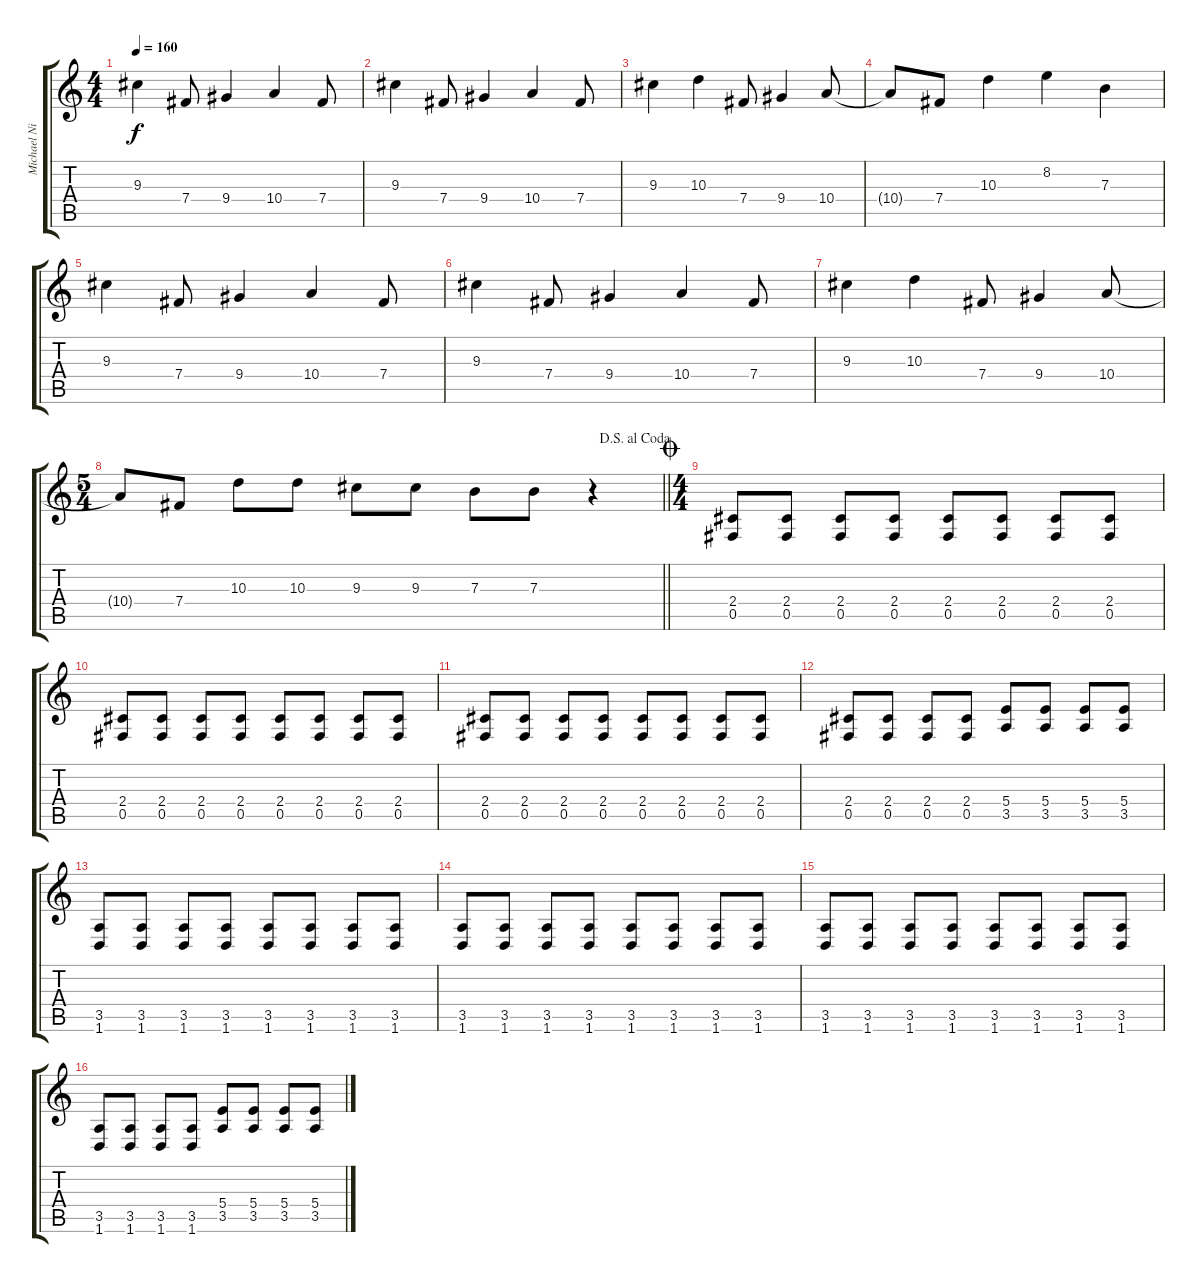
\track ("Michael Niklasson" "Michael Ni") {instrument overdrivenguitar}
\staff {score tabs}
\tuning (Db4 Ab3 E3 B2 Gb2 Db2) {hide}
\ts (4 4)
\tempo 160
\clef g2
\ks c
9.3.4{dy f} 7.4.8 9.4.4 10.4.4 7.4.8 |
9.3.4 7.4.8 9.4.4 10.4.4 7.4.8 |
9.3.4 10.3.4 7.4.8 9.4.4 10.4.8 |
10.4{t}.8 7.4.8 10.3.4 8.2.4 7.3.4 |
9.3.4 7.4.8 9.4.4 10.4.4 7.4.8 |
9.3.4 7.4.8 9.4.4 10.4.4 7.4.8 |
9.3.4 10.3.4 7.4.8 9.4.4 10.4.8 |
\ts (5 4)
\jump dalsegnoalcoda
\barLineRight lightlight
10.4{t}.8 7.4.8 10.3.8 10.3.8 9.3.8 9.3.8 7.3.8 7.3.8 r.4 |
\ts (4 4)
\jump coda
(2.4 0.5).8 (2.4 0.5).8 (2.4 0.5).8 (2.4 0.5).8 (2.4 0.5).8 (2.4 0.5).8 (2.4 0.5).8 (2.4 0.5).8 |
(2.4 0.5).8 (2.4 0.5).8 (2.4 0.5).8 (2.4 0.5).8 (2.4 0.5).8 (2.4 0.5).8 (2.4 0.5).8 (2.4 0.5).8 |
(2.4 0.5).8 (2.4 0.5).8 (2.4 0.5).8 (2.4 0.5).8 (2.4 0.5).8 (2.4 0.5).8 (2.4 0.5).8 (2.4 0.5).8 |
(2.4 0.5).8 (2.4 0.5).8 (2.4 0.5).8 (2.4 0.5).8 (5.4 3.5).8 (5.4 3.5).8 (5.4 3.5).8 (5.4 3.5).8 |
(3.5 1.6).8 (3.5 1.6).8 (3.5 1.6).8 (3.5 1.6).8 (3.5 1.6).8 (3.5 1.6).8 (3.5 1.6).8 (3.5 1.6).8 |
(3.5 1.6).8 (3.5 1.6).8 (3.5 1.6).8 (3.5 1.6).8 (3.5 1.6).8 (3.5 1.6).8 (3.5 1.6).8 (3.5 1.6).8 |
(3.5 1.6).8 (3.5 1.6).8 (3.5 1.6).8 (3.5 1.6).8 (3.5 1.6).8 (3.5 1.6).8 (3.5 1.6).8 (3.5 1.6).8 |
(3.5 1.6).8 (3.5 1.6).8 (3.5 1.6).8 (3.5 1.6).8 (5.4 3.5).8 (5.4 3.5).8 (5.4 3.5).8 (5.4 3.5).8
